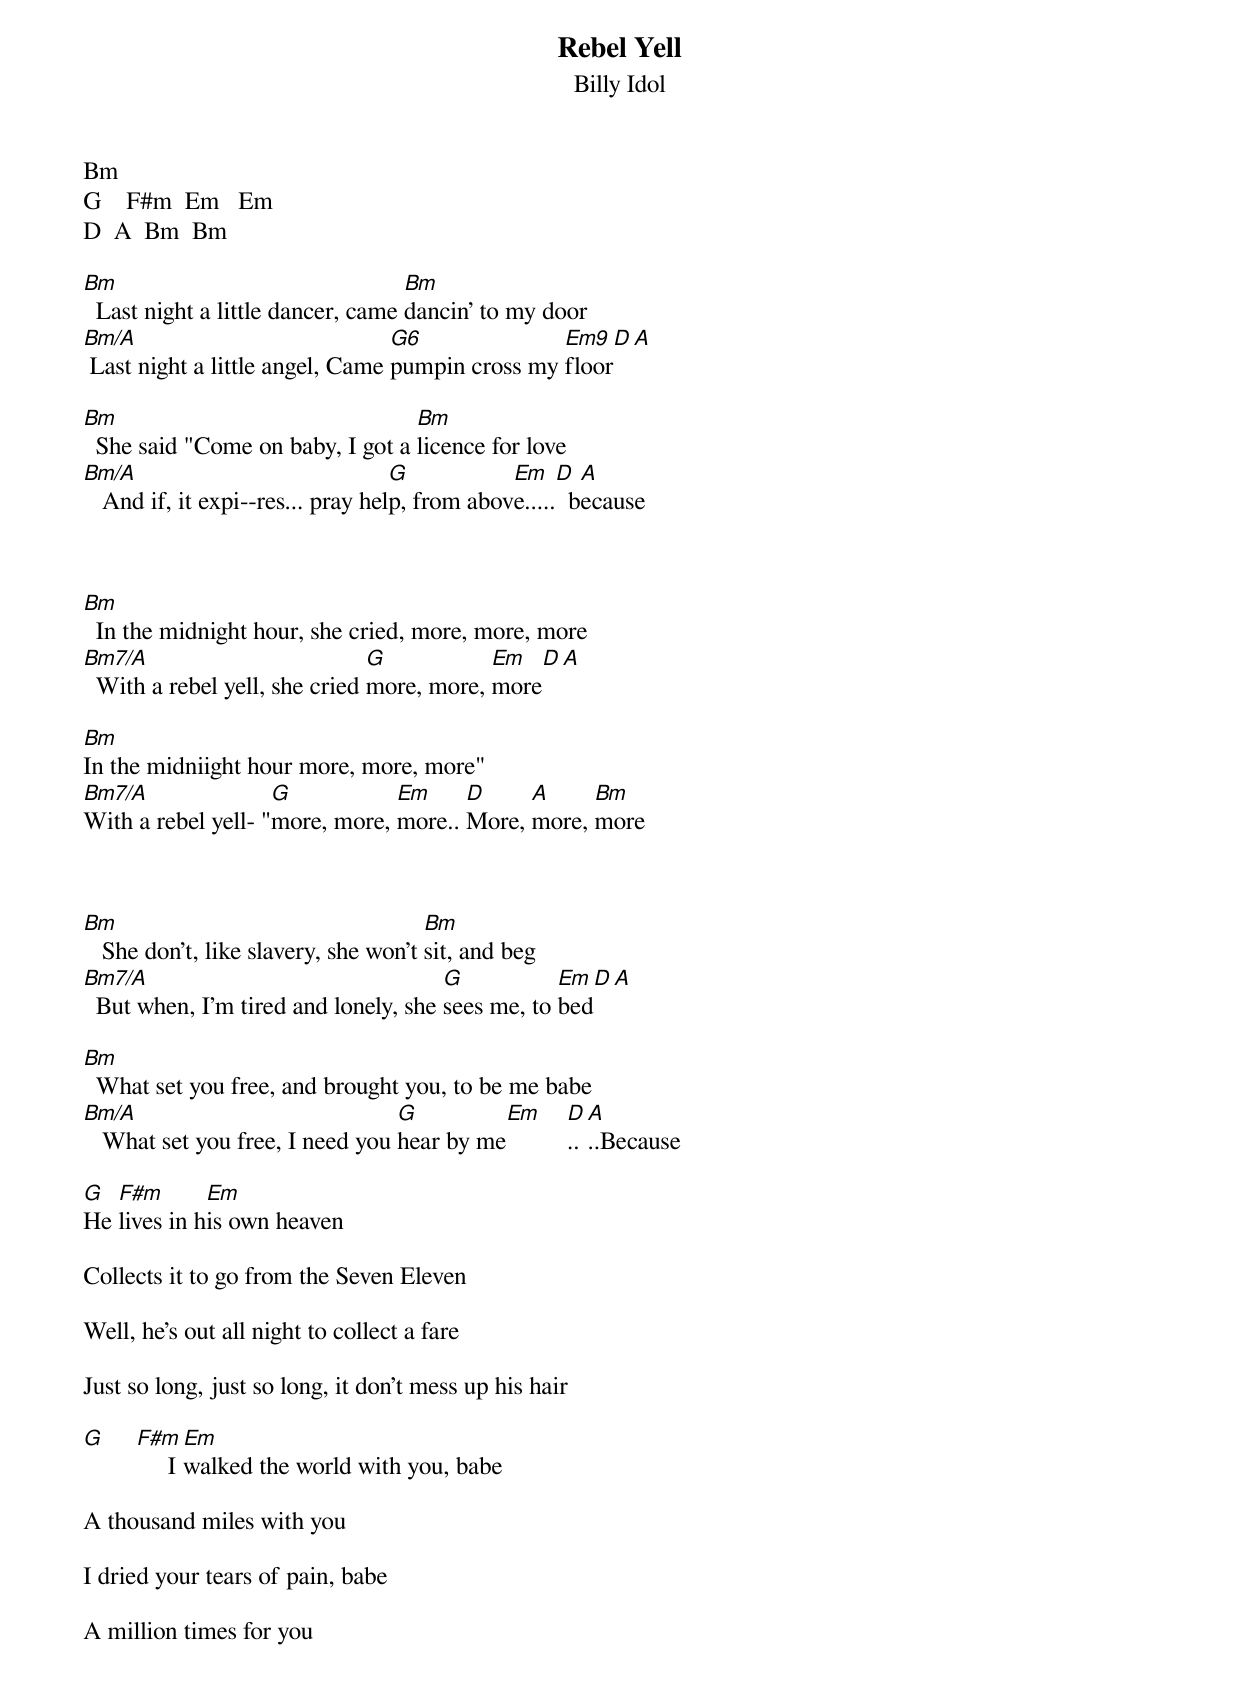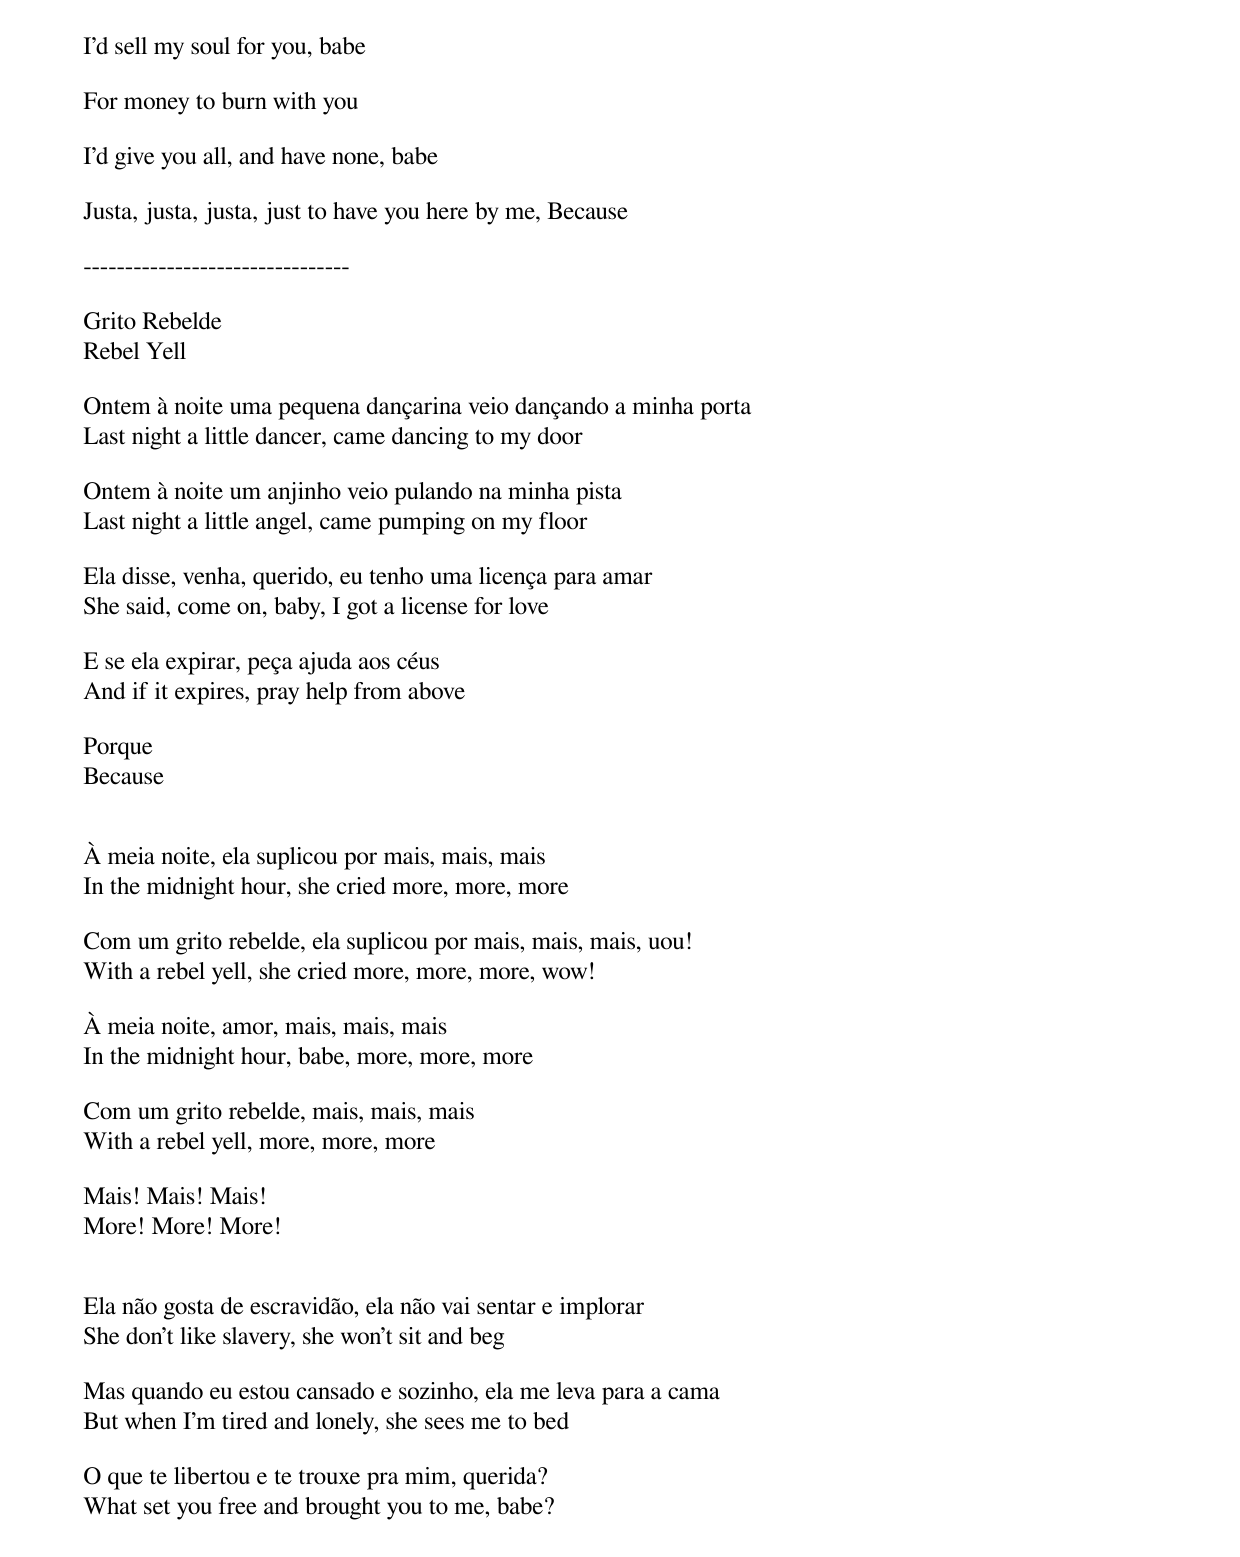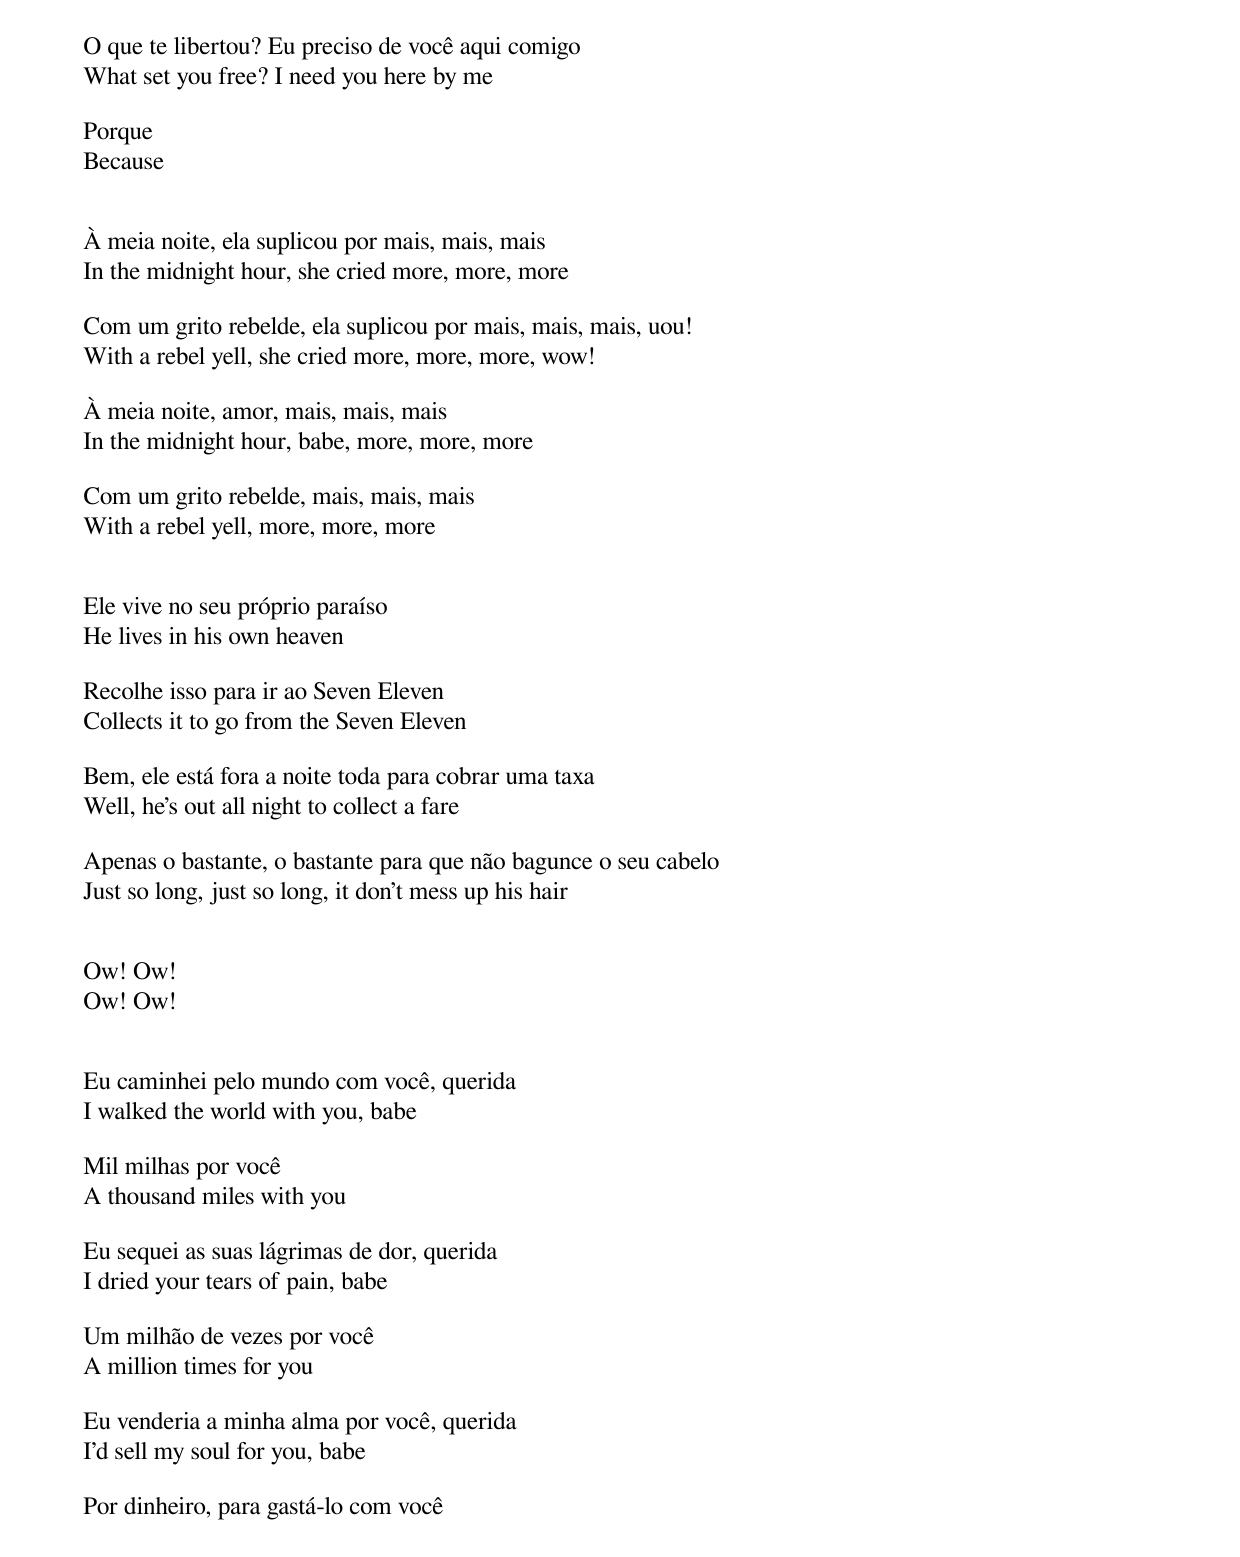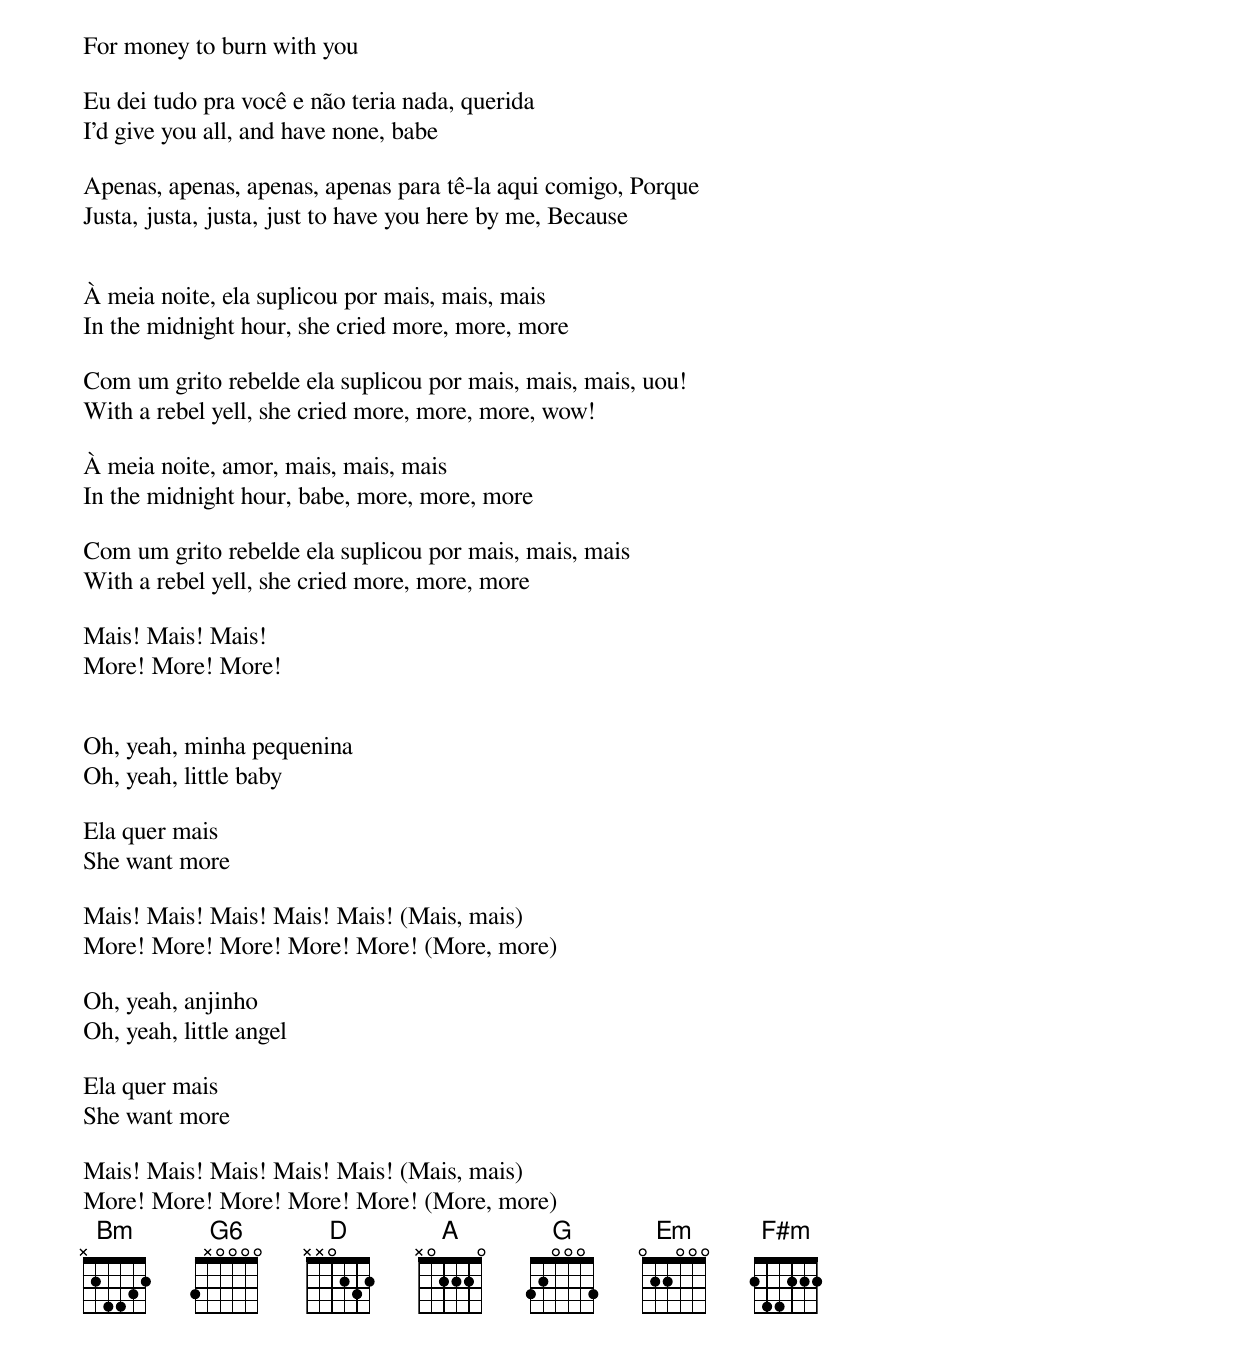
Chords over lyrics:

Rebel Yell
Billy Idol

Bm
G    F#m  Em   Em
D  A  Bm  Bm

Bm                                 Bm
  Last night a little dancer, came dancin' to my door
Bm/A                             G6              Em9     D    A
 Last night a little angel, Came pumpin cross my floor

Bm                                Bm
  She said "Come on baby, I got a licence for love
Bm/A                               G           Em    D  A
   And if, it expi--res... pray help, from above.....  because



Bm
  In the midnight hour, she cried, more, more, more
Bm7/A                          G           Em     D A
  With a rebel yell, she cried more, more, more

Bm
In the midniight hour more, more, more"
Bm7/A               G           Em     D     A     Bm
With a rebel yell- "more, more, more.. More, more, more



Bm                                    Bm
   She don't, like slavery, she won't sit, and beg
Bm7/A                                 G           Em     D A
  But when, I'm tired and lonely, she sees me, to bed

Bm
  What set you free, and brought you, to be me babe
Bm/A                             G         Em  D A
   What set you free, I need you hear by me    ....Because

G  F#m       Em
He lives in his own heaven

Collects it to go from the Seven Eleven

Well, he's out all night to collect a fare

Just so long, just so long, it don't mess up his hair

G    F#m    Em
          I walked the world with you, babe

A thousand miles with you

I dried your tears of pain, babe

A million times for you


I'd sell my soul for you, babe

For money to burn with you

I'd give you all, and have none, babe

Justa, justa, justa, just to have you here by me, Because

--------------------------------

Grito Rebelde
Rebel Yell

Ontem à noite uma pequena dançarina veio dançando a minha porta
Last night a little dancer, came dancing to my door

Ontem à noite um anjinho veio pulando na minha pista
Last night a little angel, came pumping on my floor

Ela disse, venha, querido, eu tenho uma licença para amar
She said, come on, baby, I got a license for love

E se ela expirar, peça ajuda aos céus
And if it expires, pray help from above

Porque
Because


À meia noite, ela suplicou por mais, mais, mais
In the midnight hour, she cried more, more, more

Com um grito rebelde, ela suplicou por mais, mais, mais, uou!
With a rebel yell, she cried more, more, more, wow!

À meia noite, amor, mais, mais, mais
In the midnight hour, babe, more, more, more

Com um grito rebelde, mais, mais, mais
With a rebel yell, more, more, more

Mais! Mais! Mais!
More! More! More!


Ela não gosta de escravidão, ela não vai sentar e implorar
She don't like slavery, she won't sit and beg

Mas quando eu estou cansado e sozinho, ela me leva para a cama
But when I'm tired and lonely, she sees me to bed

O que te libertou e te trouxe pra mim, querida?
What set you free and brought you to me, babe?

O que te libertou? Eu preciso de você aqui comigo
What set you free? I need you here by me

Porque
Because


À meia noite, ela suplicou por mais, mais, mais
In the midnight hour, she cried more, more, more

Com um grito rebelde, ela suplicou por mais, mais, mais, uou!
With a rebel yell, she cried more, more, more, wow!

À meia noite, amor, mais, mais, mais
In the midnight hour, babe, more, more, more

Com um grito rebelde, mais, mais, mais
With a rebel yell, more, more, more


Ele vive no seu próprio paraíso
He lives in his own heaven

Recolhe isso para ir ao Seven Eleven
Collects it to go from the Seven Eleven

Bem, ele está fora a noite toda para cobrar uma taxa
Well, he's out all night to collect a fare

Apenas o bastante, o bastante para que não bagunce o seu cabelo
Just so long, just so long, it don't mess up his hair


Ow! Ow!
Ow! Ow!


Eu caminhei pelo mundo com você, querida
I walked the world with you, babe

Mil milhas por você
A thousand miles with you

Eu sequei as suas lágrimas de dor, querida
I dried your tears of pain, babe

Um milhão de vezes por você
A million times for you

Eu venderia a minha alma por você, querida
I'd sell my soul for you, babe

Por dinheiro, para gastá-lo com você
For money to burn with you

Eu dei tudo pra você e não teria nada, querida
I'd give you all, and have none, babe

Apenas, apenas, apenas, apenas para tê-la aqui comigo, Porque
Justa, justa, justa, just to have you here by me, Because


À meia noite, ela suplicou por mais, mais, mais
In the midnight hour, she cried more, more, more

Com um grito rebelde ela suplicou por mais, mais, mais, uou!
With a rebel yell, she cried more, more, more, wow!

À meia noite, amor, mais, mais, mais
In the midnight hour, babe, more, more, more

Com um grito rebelde ela suplicou por mais, mais, mais
With a rebel yell, she cried more, more, more

Mais! Mais! Mais!
More! More! More!


Oh, yeah, minha pequenina
Oh, yeah, little baby

Ela quer mais
She want more

Mais! Mais! Mais! Mais! Mais! (Mais, mais)
More! More! More! More! More! (More, more)

Oh, yeah, anjinho
Oh, yeah, little angel

Ela quer mais
She want more

Mais! Mais! Mais! Mais! Mais! (Mais, mais)
More! More! More! More! More! (More, more)
